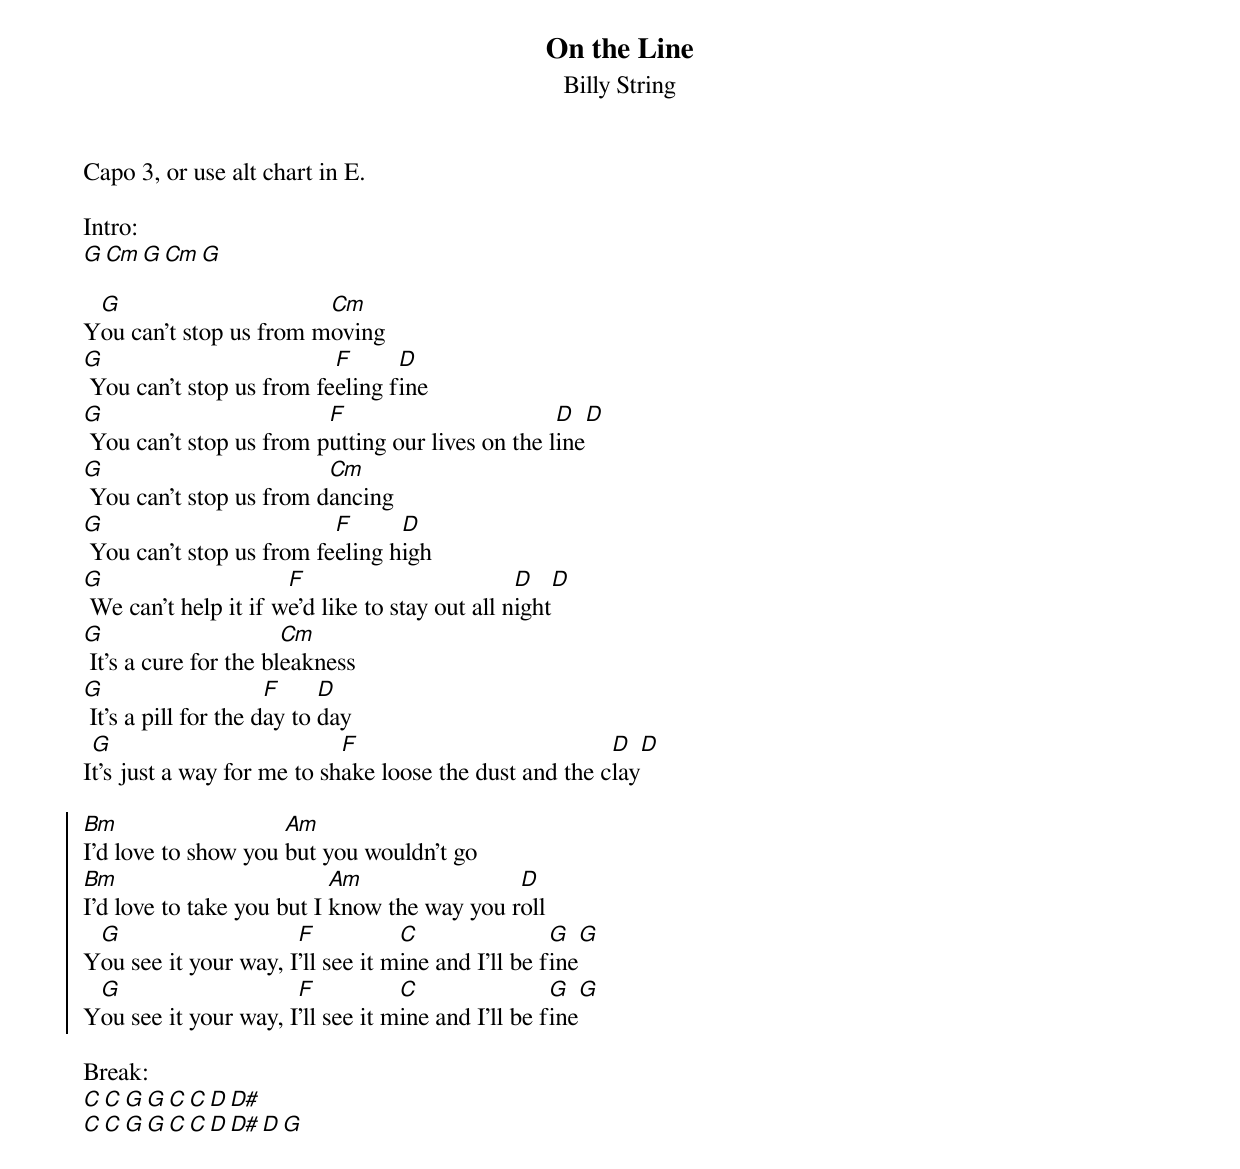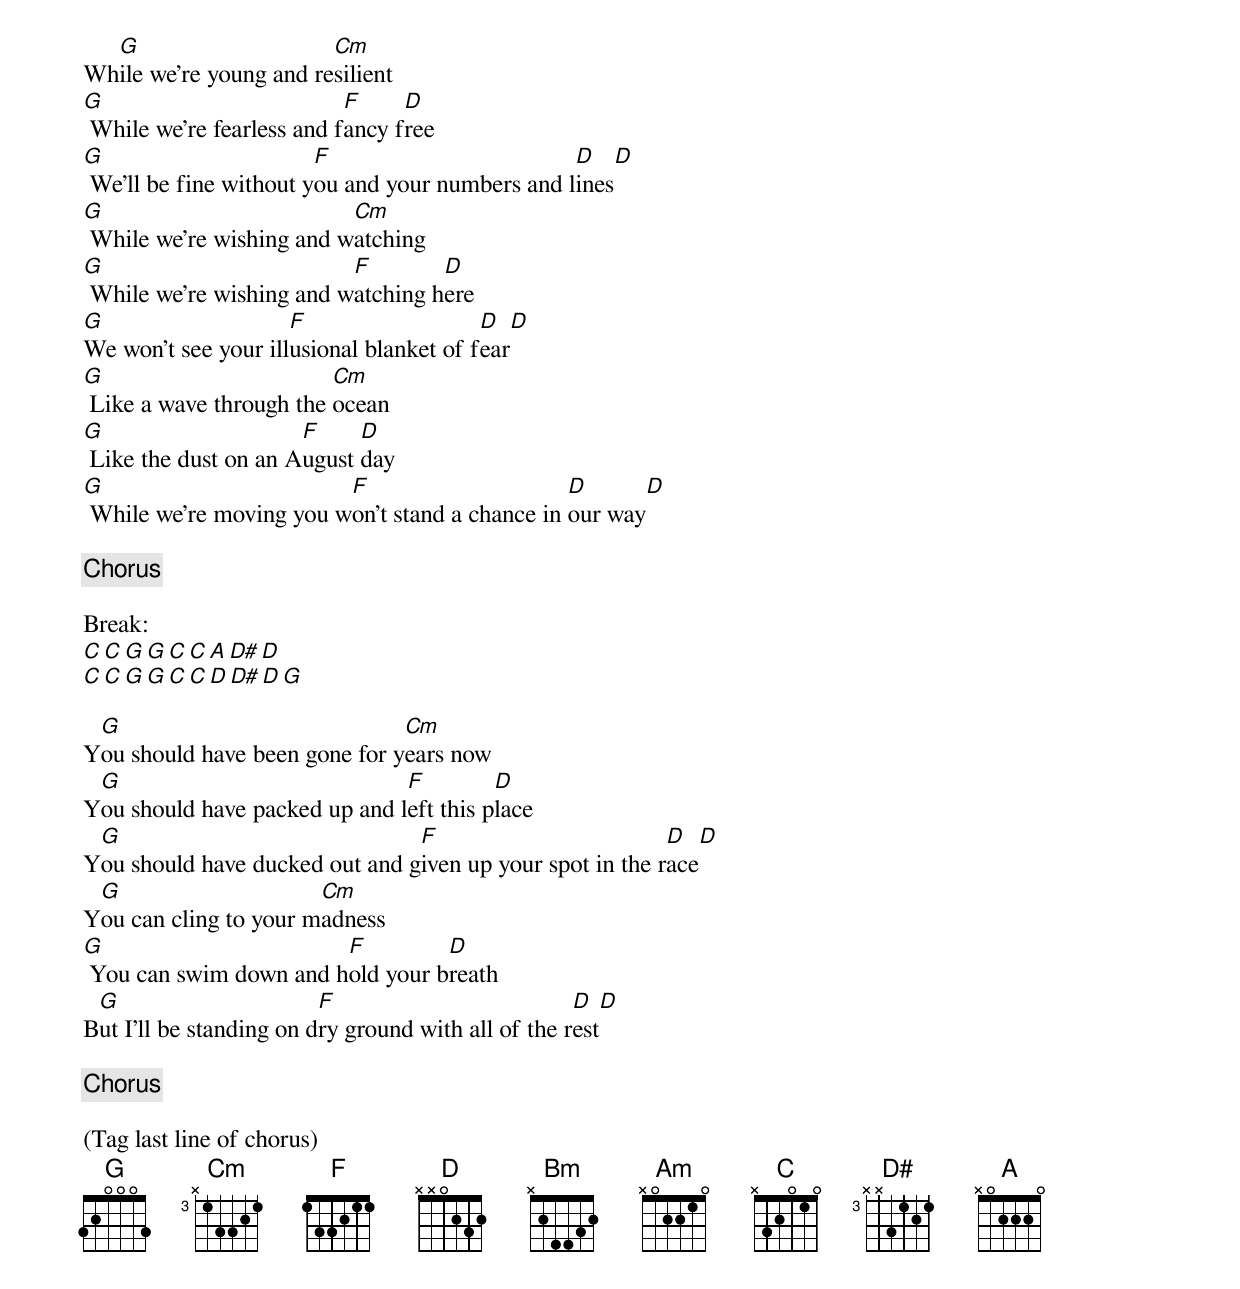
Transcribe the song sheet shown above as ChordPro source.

{title: On the Line}
{subtitle: Billy String}


Capo 3, or use alt chart in E.

Intro:
[G][Cm][G][Cm][G]

{sov}
Y[G]ou can't stop us from m[Cm]oving
[G] You can't stop us from fe[F]eling f[D]ine
[G] You can't stop us from p[F]utting our lives on the l[D]ine[D]
[G] You can't stop us from d[Cm]ancing
[G] You can't stop us from fe[F]eling h[D]igh
[G] We can't help it if w[F]e'd like to stay out all n[D]ight[D]
[G] It's a cure for the bl[Cm]eakness
[G] It's a pill for the d[F]ay to [D]day
I[G]t's just a way for me to sh[F]ake loose the dust and the c[D]lay[D]
{eov}

{soc}
[Bm]I'd love to show you [Am]but you wouldn't go
[Bm]I'd love to take you but I [Am]know the way you r[D]oll
Y[G]ou see it your way, I[F]'ll see it m[C]ine and I'll be f[G]ine[G]
Y[G]ou see it your way, I[F]'ll see it m[C]ine and I'll be f[G]ine[G]
{eoc}

Break:
[C][C][G][G][C][C][D][D#]
[C][C][G][G][C][C][D][D#][D][G]

{new_page}
{sov}
Wh[G]ile we're young and re[Cm]silient
[G] While we're fearless and f[F]ancy f[D]ree
[G] We'll be fine without y[F]ou and your numbers and l[D]ines[D]
[G] While we're wishing and w[Cm]atching
[G] While we're wishing and w[F]atching h[D]ere
[G]We won't see your ill[F]usional blanket of f[D]ear[D]
[G] Like a wave through the [Cm]ocean
[G] Like the dust on an A[F]ugust [D]day
[G] While we're moving you w[F]on't stand a chance in [D]our way[D]
{eov}

{chorus}

Break:
[C][C][G][G][C][C][A][D#][D]
[C][C][G][G][C][C][D][D#][D][G]

{sov}
Y[G]ou should have been gone for y[Cm]ears now
Y[G]ou should have packed up and l[F]eft this p[D]lace
Y[G]ou should have ducked out and g[F]iven up your spot in the r[D]ace[D]
Y[G]ou can cling to your m[Cm]adness
[G] You can swim down and h[F]old your b[D]reath
B[G]ut I'll be standing on d[F]ry ground with all of the r[D]est[D]
{eov}

{chorus}

(Tag last line of chorus)
